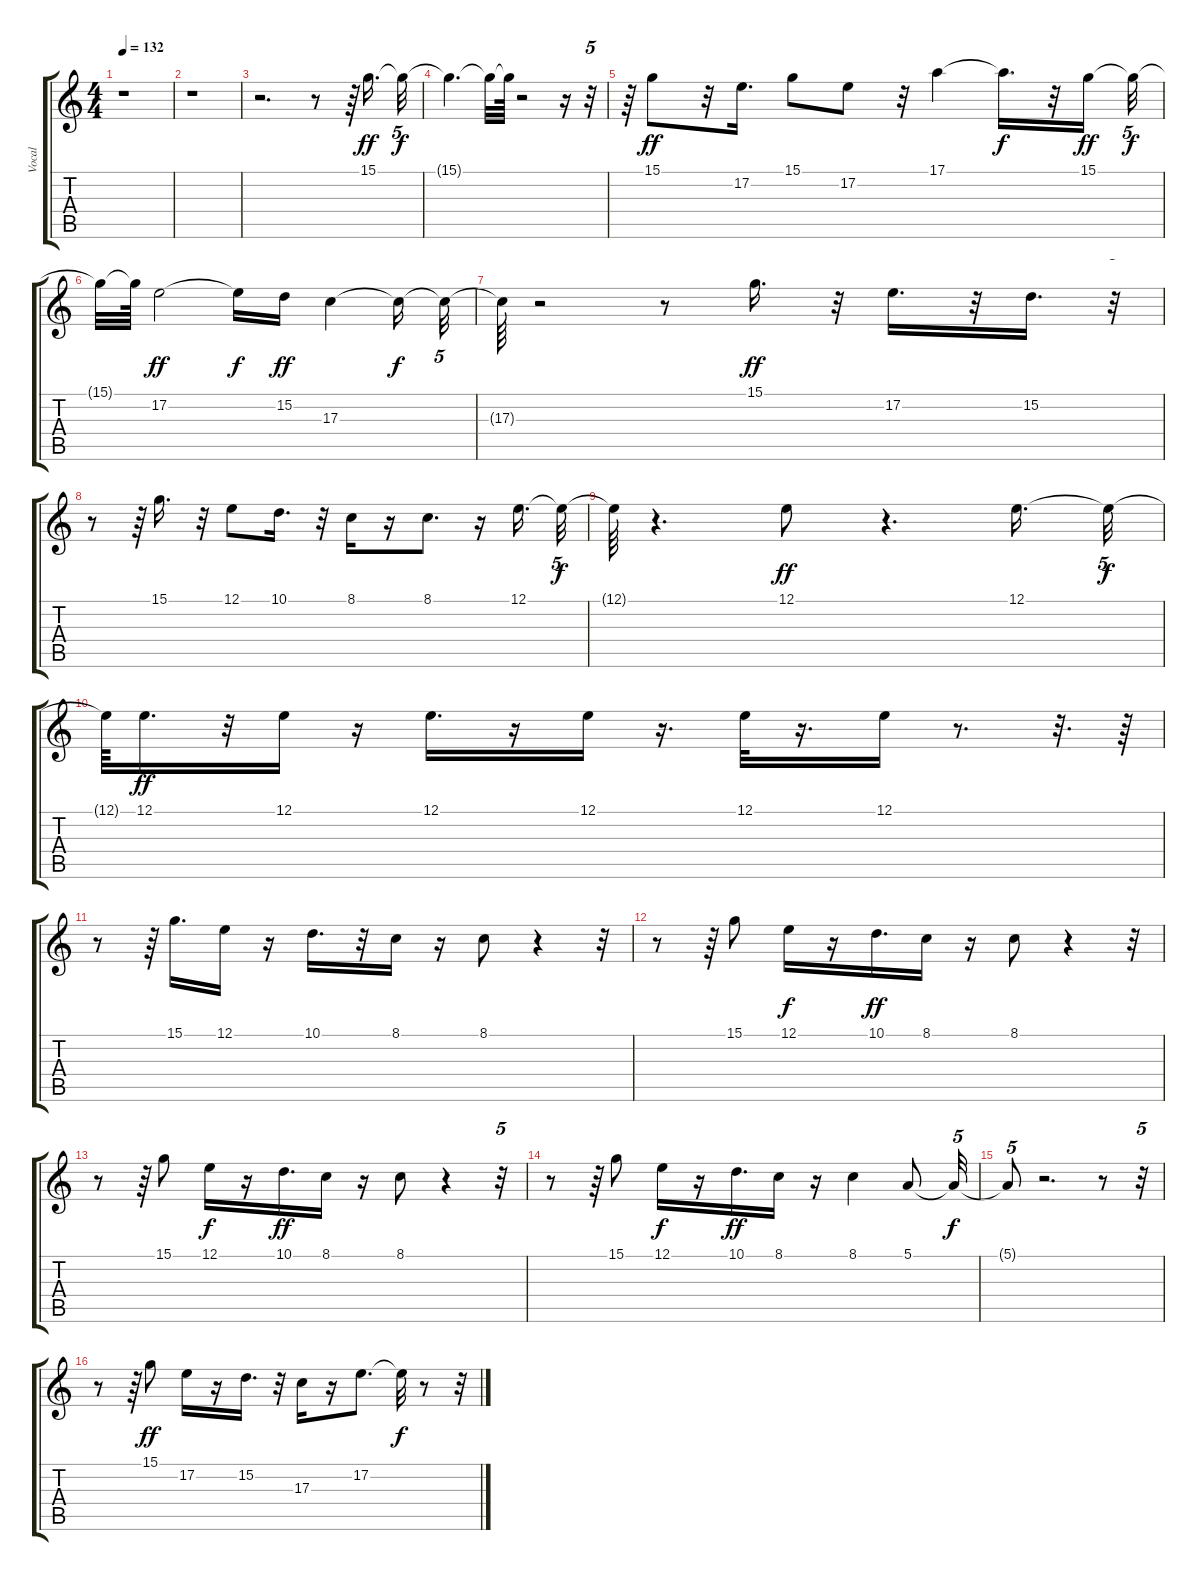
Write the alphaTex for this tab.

\track ("Vocal" "Vocal") {instrument panflute}
\staff {score tabs}
\tuning (E4 B3 G3 D3 A2 E2) {hide}
\ts (4 4)
\tempo 132
\clef g2
\ks c
r.1{dy f} |
r.1 |
r.2{d} r.8 r.64 15.1.16{d dy ff} 15.1{t}.32{tu (5 4) dy f} |
15.1{t}.4{d} 15.1{t}.32 15.1{t}.64 r.2 r.16 r.32{tu (5 4)} |
r.64 15.1.8{dy ff} r.32 17.2.16{d} 15.1.8 17.2.8 r.32 17.1.4 17.1{t}.16{d dy f} r.32 15.1.16{dy ff} 15.1{t}.32{tu (5 4) dy f} |
15.1{t}.32 15.1{t}.64 17.2.2{dy ff} 17.2{t}.16{dy f} 15.2.16{dy ff} 17.3.4 17.3{t}.16{dy f} 17.3{t}.32{tu (5 4)} |
17.3{t}.64 r.2 r.8 15.1.16{d dy ff} r.32 17.2.16{d} r.32 15.2.16{d} r.32{tu (5 4)} |
r.8 r.64 15.1.16{d} r.32 12.1.8 10.1.16{d} r.32 8.1.16 r.16 8.1.8{d} r.16 12.1.16{d} 12.1{t}.32{tu (5 4) dy f} |
12.1{t}.64 r.4{d} 12.1.8{dy ff} r.4{d} 12.1.16{d} 12.1{t}.32{tu (5 4) dy f} |
12.1{t}.64 12.1.16{d dy ff} r.32 12.1.16 r.16 12.1.16{d} r.16 12.1.16 r.16{d} 12.1.32 r.16{d} 12.1.16 r.8{d} r.32{d} r.64 |
r.8 r.64 15.1.16{d} 12.1.16 r.16 10.1.16{d} r.32 8.1.16 r.16 8.1.8 r.4 r.32{tu (5 4)} |
r.8 r.64 15.1.8 12.1.16{dy f} r.16 10.1.16{d dy ff} 8.1.16 r.16 8.1.8 r.4 r.32{tu (5 4)} |
r.8 r.64 15.1.8 12.1.16{dy f} r.16 10.1.16{d dy ff} 8.1.16 r.16 8.1.8 r.4 r.32{tu (5 4)} |
r.8 r.64 15.1.8 12.1.16{dy f} r.16 10.1.16{d dy ff} 8.1.16 r.16 8.1.4 5.1.8 5.1{t}.32{tu (5 4) dy f} |
5.1{t}.8{tu (5 4)} r.2{d} r.8 r.32{tu (5 4)} |
r.8 r.64 15.1.8{dy ff} 17.2.16 r.16 15.2.16{d} r.32 17.3.16 r.16 17.2.8{d} 17.2{t}.32{dy f} r.8 r.32{tu (5 4)}
